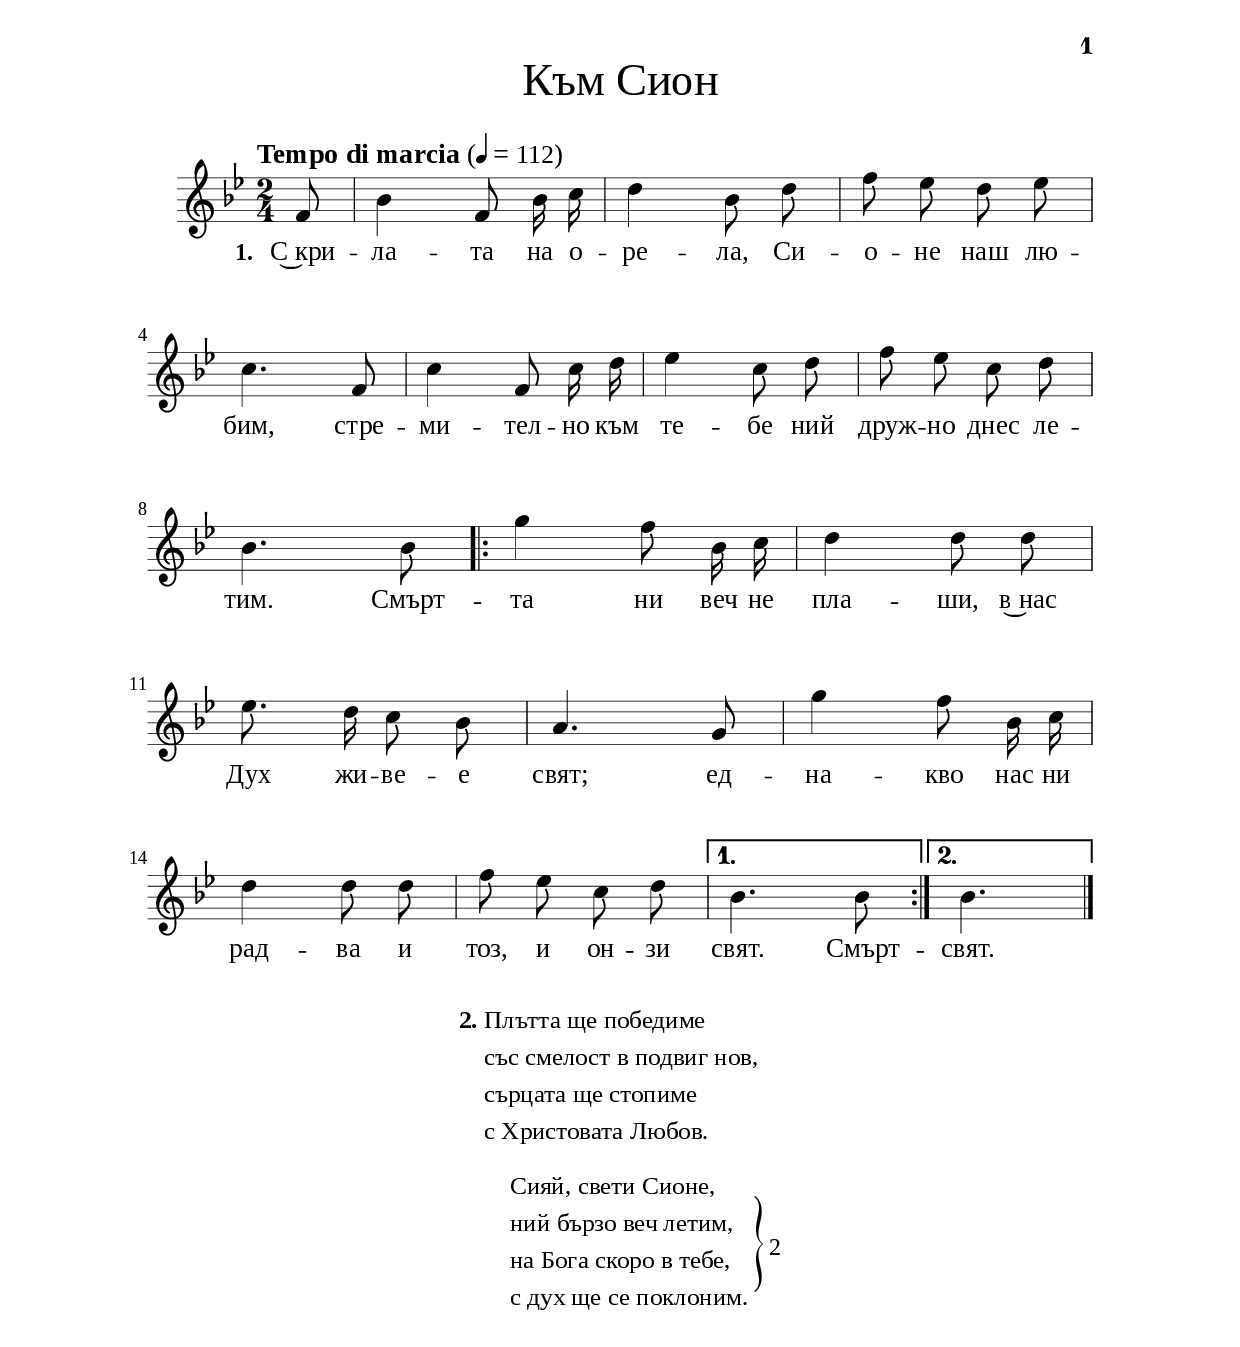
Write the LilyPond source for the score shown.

\version "2.24.4"

% include paper part and global functions
\include "include/globals.ily"
"rightBraces054" = \markup {
  \column {
    % repeat braces
    \translate #'(0 . -4.6)
    \right-brace #46
  }
  \column {
    % repeat numbers
    \translate #'(0 . -5.6 )
    2
  }
}


\bookpart {


  \label #'ref054
  \tocItem \markup "Към Сион"

  \include "include/bookpart-paper.ily"


  \score {
    \include "include/score-layout.ily"

    \new Voice \absolute  {
      \clef treble
      \key bes \major
      \time 2/4

      \tempoFunc "Tempo di marcia" 4 "112"
      \autoBeamOff

      \partial 8
      f'8 |  bes'4 f'8 bes'16 c'' | d''4 bes'8 d'' | f''8 es'' d'' es'' \break |

      c''4. f'8 | c''4 f'8 c''16 d'' | es''4 c''8 d'' | f''8 es'' c'' d'' \break |

      bes'4. bes'8 \repeat volta 2 {
        | g''4 f''8 bes'16 c'' d''4 d''8 d'' \break |

        es''8. d''16 c''8 bes' | a'4. g'8 | g''4 f''8 bes'16 c'' \break |

        d''4 d''8 d'' | f''8 es'' c'' d'' |
      } \alternative {
        { bes'4. bes'8 | }
        {bes'4.   \break }
      } \bar "|."
    }

    \addlyrics {
      \set stanza = "1. " С~кри -- ла -- та на о -- ре -- ла, Си -- о -- не наш лю --
      бим, стре -- ми -- тел -- но към те -- бе ний друж -- но днес ле --
      тим. Смърт -- та ни веч не пла -- ши, в~нас
      Дух жи -- ве -- е свят; ед -- на -- кво нас ни
      рад -- ва и тоз, и он -- зи свят. Смърт -- свят.
    }

    \header {
      title = \titleFunc #'ref_desc_2 "Към Сион" "Kăm Sion"
    }

    \midi{}

  } % score


  \markup \abs-fontsize #12 \override #`(baseline-skip . ,bgCoupletBaselineSkip){

    \fill-line {
      \column {
        \line {
          \bold "2."
          \column {
            "Плътта ще победиме"
            "със смелост в подвиг нов,"
            "сърцата ще стопиме"
            "с Христовата Любов."
          }
        }
        \vspace #1
        \line {
          \bold "  "
          \column {
            "     Сияй, свети Сионе,"
            "     ний бързо веч летим,"
            "     на Бога скоро в тебе,"
            "     с дух ще се поклоним."
          }\"rightBraces054"
        }
      }
    }
  }

} % bookpart
